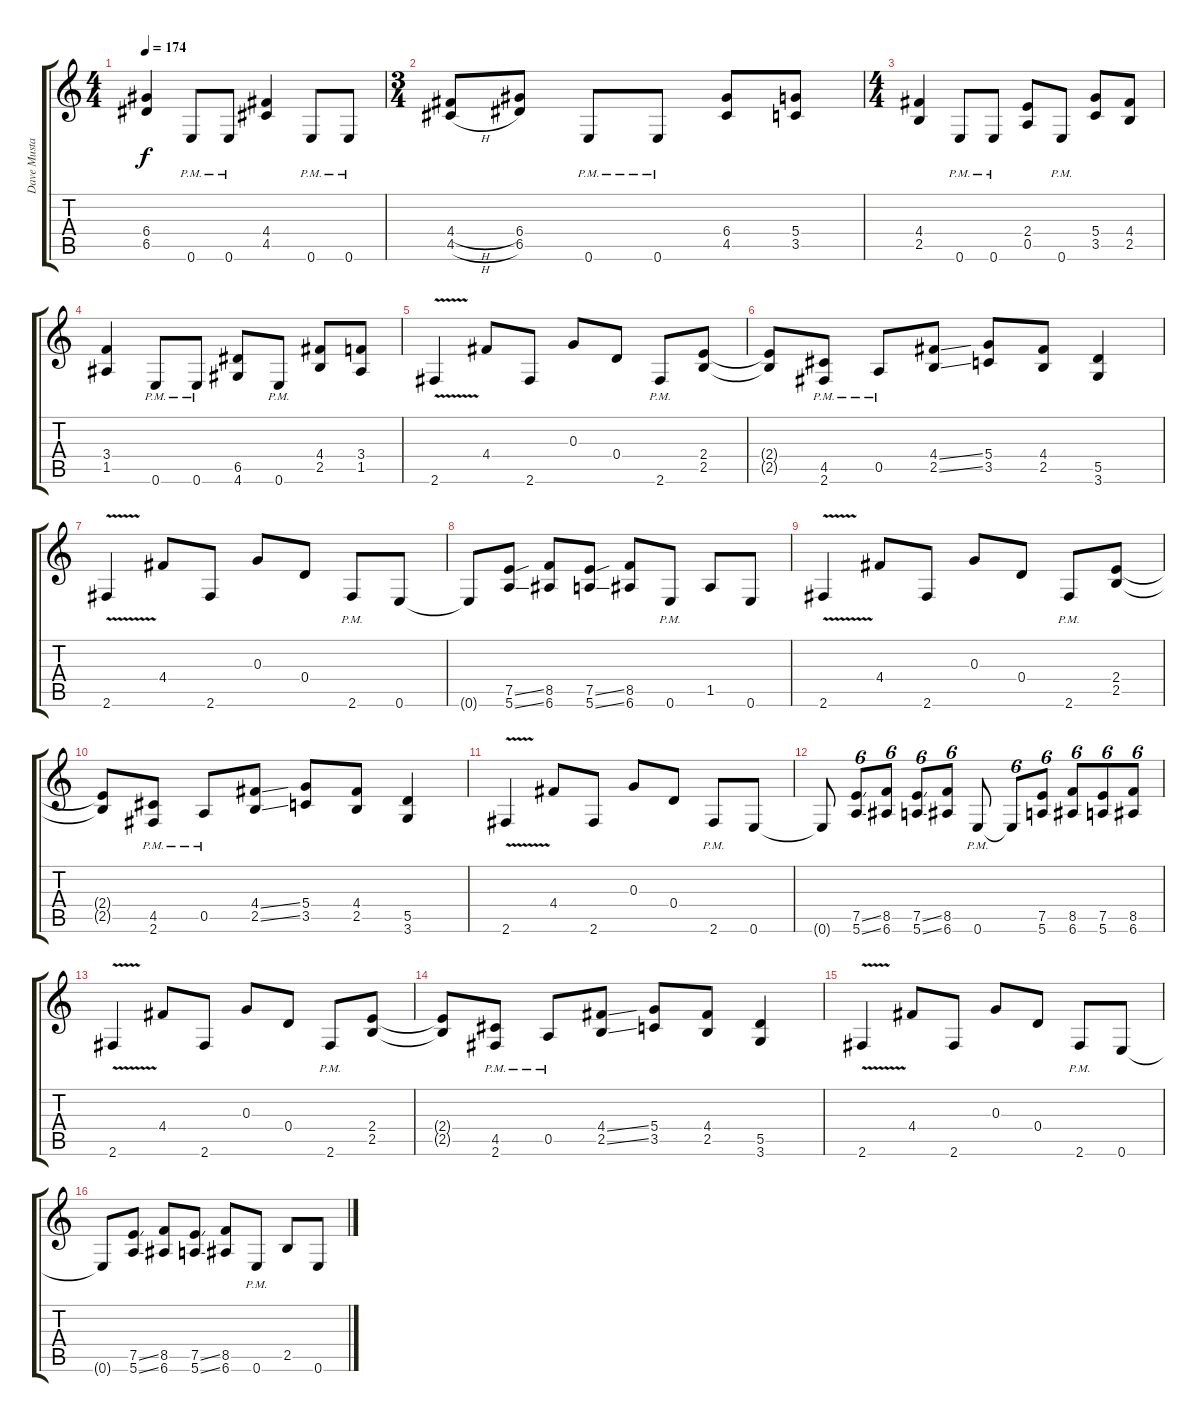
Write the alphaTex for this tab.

\track ("Dave Mustaine" "Dave Musta") {instrument distortionguitar}
\staff {score tabs}
\tuning (E4 B3 G3 D3 A2 E2) {hide}
\ts (4 4)
\tempo 174
\clef g2
\ks c
(6.4 6.5).4{dy f} 0.6{pm}.8 0.6{pm}.8 (4.4 4.5).4 0.6{pm}.8 0.6{pm}.8 |
\ts (3 4)
(4.4{h} 4.5{h}).8 (6.4 6.5).8 0.6{pm}.8 0.6{pm}.8 (6.4 4.5).8 (5.4 3.5).8 |
\ts (4 4)
(4.4 2.5).4 0.6{pm}.8 0.6{pm}.8 (2.4 0.5).8 0.6{pm}.8 (5.4 3.5).8 (4.4 2.5).8 |
(3.4 1.5).4 0.6{pm}.8 0.6{pm}.8 (6.5 4.6).8 0.6{pm}.8 (4.4 2.5).8 (3.4 1.5).8 |
2.6{v}.4 4.4.8 2.6.8 0.3.8 0.4.8 2.6{pm}.8 (2.4 2.5).8 |
(2.4{t} 2.5{t}).8 (4.5{pm} 2.6{pm}).8 0.5{pm}.8 (4.4{ss} 2.5{ss}).8 (5.4 3.5).8 (4.4 2.5).8 (5.5 3.6).4 |
2.6{v}.4 4.4.8 2.6.8 0.3.8 0.4.8 2.6{pm}.8 0.6.8 |
0.6{t}.8 (7.5{ss} 5.6{ss}).8 (8.5 6.6).8 (7.5{ss} 5.6{ss}).8 (8.5 6.6).8 0.6{pm}.8 1.5.8 0.6.8 |
2.6{v}.4 4.4.8 2.6.8 0.3.8 0.4.8 2.6{pm}.8 (2.4 2.5).8 |
(2.4{t} 2.5{t}).8 (4.5{pm} 2.6{pm}).8 0.5{pm}.8 (4.4{ss} 2.5{ss}).8 (5.4 3.5).8 (4.4 2.5).8 (5.5 3.6).4 |
2.6{v}.4 4.4.8 2.6.8 0.3.8 0.4.8 2.6{pm}.8 0.6.8 |
0.6{t}.8 (7.5{ss} 5.6{ss}).8{tu (6 4)} (8.5 6.6).8{tu (6 4)} (7.5{ss} 5.6{ss}).8{tu (6 4)} (8.5 6.6).8{tu (6 4)} 0.6{pm}.8 0.6{t}.8{tu (6 4)} (7.5 5.6).8{tu (6 4)} (8.5 6.6).8{tu (6 4)} (7.5 5.6).8{tu (6 4)} (8.5 6.6).8{tu (6 4)} |
2.6{v}.4 4.4.8 2.6.8 0.3.8 0.4.8 2.6{pm}.8 (2.4 2.5).8 |
(2.4{t} 2.5{t}).8 (4.5{pm} 2.6{pm}).8 0.5{pm}.8 (4.4{ss} 2.5{ss}).8 (5.4 3.5).8 (4.4 2.5).8 (5.5 3.6).4 |
2.6{v}.4 4.4.8 2.6.8 0.3.8 0.4.8 2.6{pm}.8 0.6.8 |
0.6{t}.8 (7.5{ss} 5.6{ss}).8 (8.5 6.6).8 (7.5{ss} 5.6{ss}).8 (8.5 6.6).8 0.6{pm}.8 2.5.8 0.6.8
